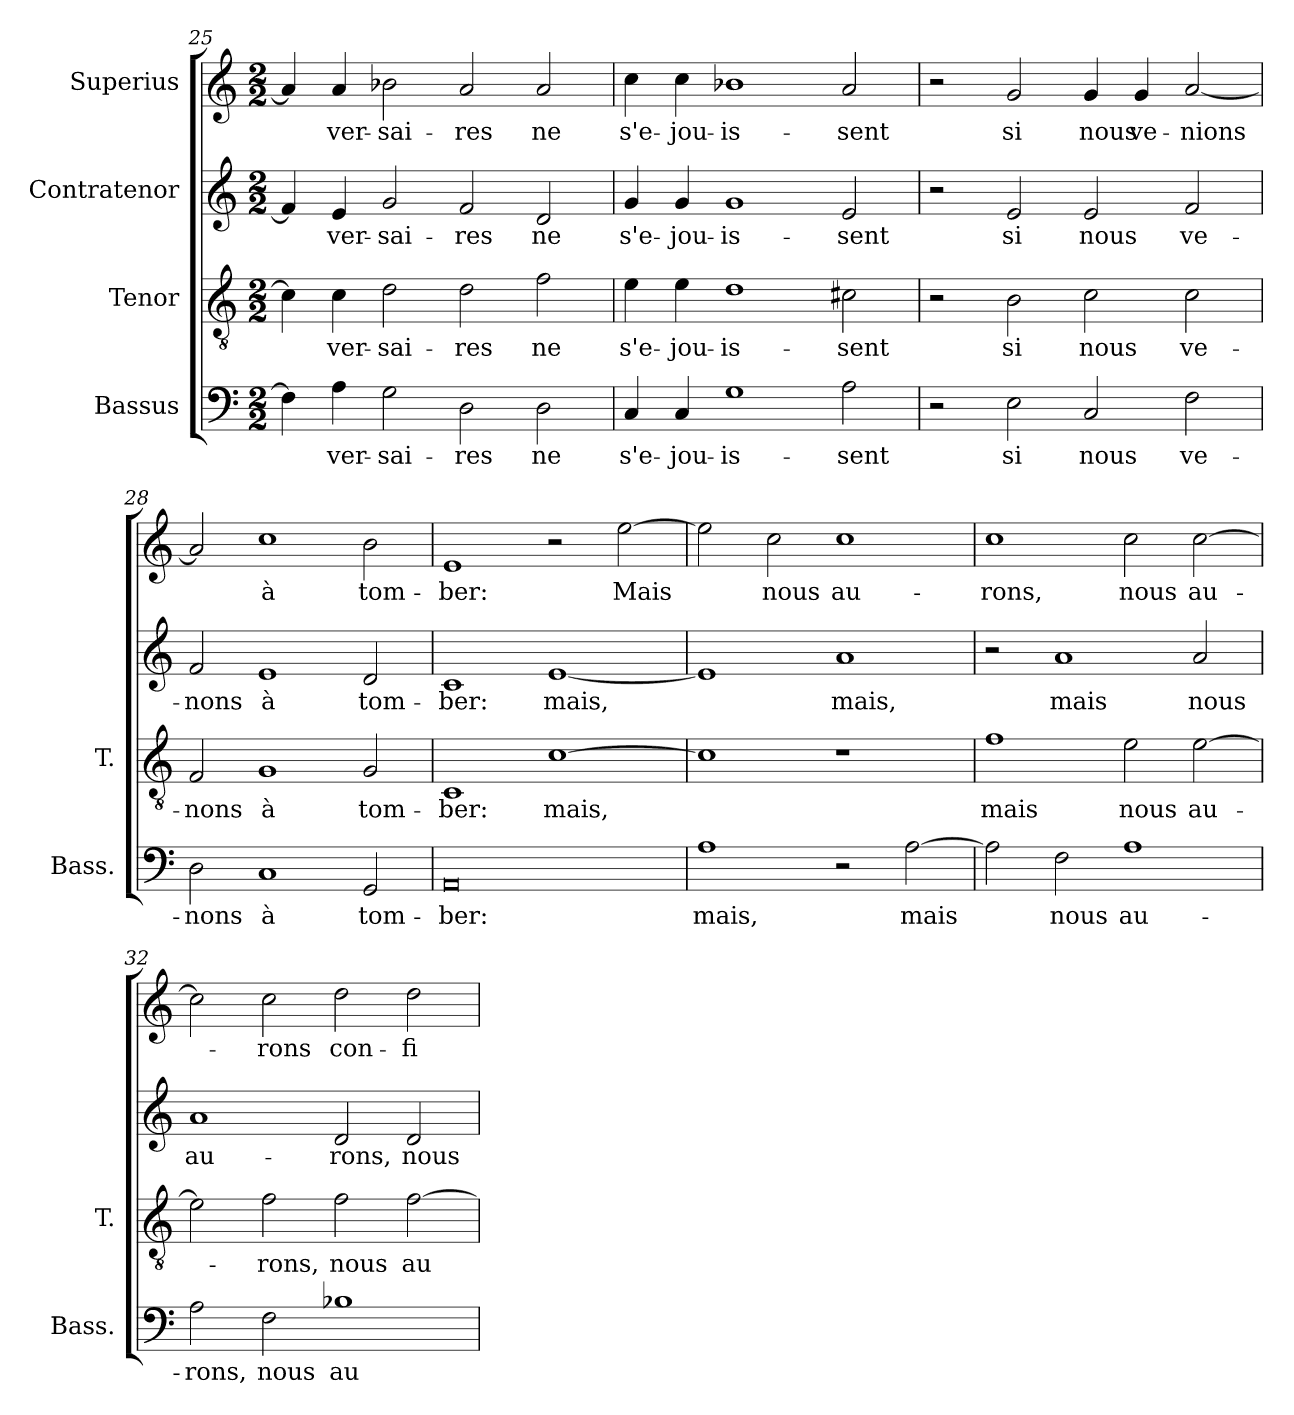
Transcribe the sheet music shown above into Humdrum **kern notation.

**kern	**text	**kern	**text	**kern	**text	**kern	**text
*part4	*part4	*part3	*part3	*part2	*part2	*part1	*part1
*staff4	*staff4	*staff3	*staff3	*staff2	*staff2	*staff1	*staff1
*I"Bassus	*	*I"Tenor	*	*I"Contratenor	*	*I"Superius	*
*I'Bass.	*	*I'T.	*	*	*	*	*
!!LO:LB:g=z
*clefF4	*	*clefGv2	*	*clefG2	*	*clefG2	*
*	*	*ITrd7c12	*	*	*	*	*
*k[]	*	*k[]	*	*k[]	*	*k[]	*
*C:	*	*C:	*	*C:	*	*C:	*
*M2/2	*	*M2/2	*	*M2/2	*	*M2/2	*
=25	=25	=25	=25	=25	=25	=25	=25
4F\]	.	4C\]	.	4f/]	.	4a/]	.
4A\	-ver-	4C\	-ver-	4e/	-ver-	4a/	-ver-
2G\	-sai-	2D\	-sai-	2g/	-sai-	2b-X\	-sai-
2D\	-res	2D\	-res	2f/	-res	2a/	-res
2D\	ne	2F\	ne	2d/	ne	2a/	ne
=26	=26	=26	=26	=26	=26	=26	=26
4C/	s'e-	4E\	s'e-	4g/	s'e-	4cc\	s'e-
4C/	-jou-	4E\	-jou-	4g/	-jou-	4cc\	-jou-
1G\	-is-	1D\	-is-	1g/	-is-	1b-X\	-is-
2A\	-sent	2C#X\	-sent	2e/	-sent	2a/	-sent
=27	=27	=27	=27	=27	=27	=27	=27
2r	.	2r	.	2r	.	2r	.
2E\	si	2BB\	si	2e/	si	2g/	si
2C/	nous	2C\	nous	2e/	nous	4g/	nous
.	.	.	.	.	.	4g/	ve-
2F\	ve-	2C\	ve-	2f/	ve-	[2a/	-nions
=28	=28	=28	=28	=28	=28	=28	=28
2D\	-nons	2FF/	-nons	2f/	-nons	2a/]	.
1C/	à	1GG/	à	1e/	à	1cc\	à
2GG/	tom-	2GG/	tom-	2d/	tom-	2b\	tom-
!!LO:LB:g=z
=29	=29	=29	=29	=29	=29	=29	=29
0AA/	-ber:	1CC/	-ber:	1c/	-ber:	1e/	-ber:
.	.	[1C\	mais,	[1e/	mais,	2r	.
.	.	.	.	.	.	[2ee\	Mais
=30	=30	=30	=30	=30	=30	=30	=30
1A\	mais,	1C\]	.	1e/]	.	2ee\]	.
.	.	.	.	.	.	2cc\	nous
2r	.	1r	.	1a/	mais,	1cc\	au-
[2A\	mais	.	.	.	.	.	.
=31	=31	=31	=31	=31	=31	=31	=31
2A\]	.	1F\	mais	2r	.	1cc\	-rons,
2F\	nous	.	.	1a/	mais	.	.
1A\	au-	2E\	nous	.	.	2cc\	nous
.	.	[2E\	au-	2a/	nous	[2cc\	au-
=32	=32	=32	=32	=32	=32	=32	=32
2A\	-rons,	2E\]	.	1a/	au-	2cc\]	.
2F\	nous	2F\	-rons,	.	.	2cc\	-rons
1B-X\	au-	2F\	nous	2d/	-rons,	2dd\	con-
.	.	[2F\	au-	2d/	nous	2dd\	-fi-
=	=	=	=	=	=	=	=
*-	*-	*-	*-	*-	*-	*-	*-
